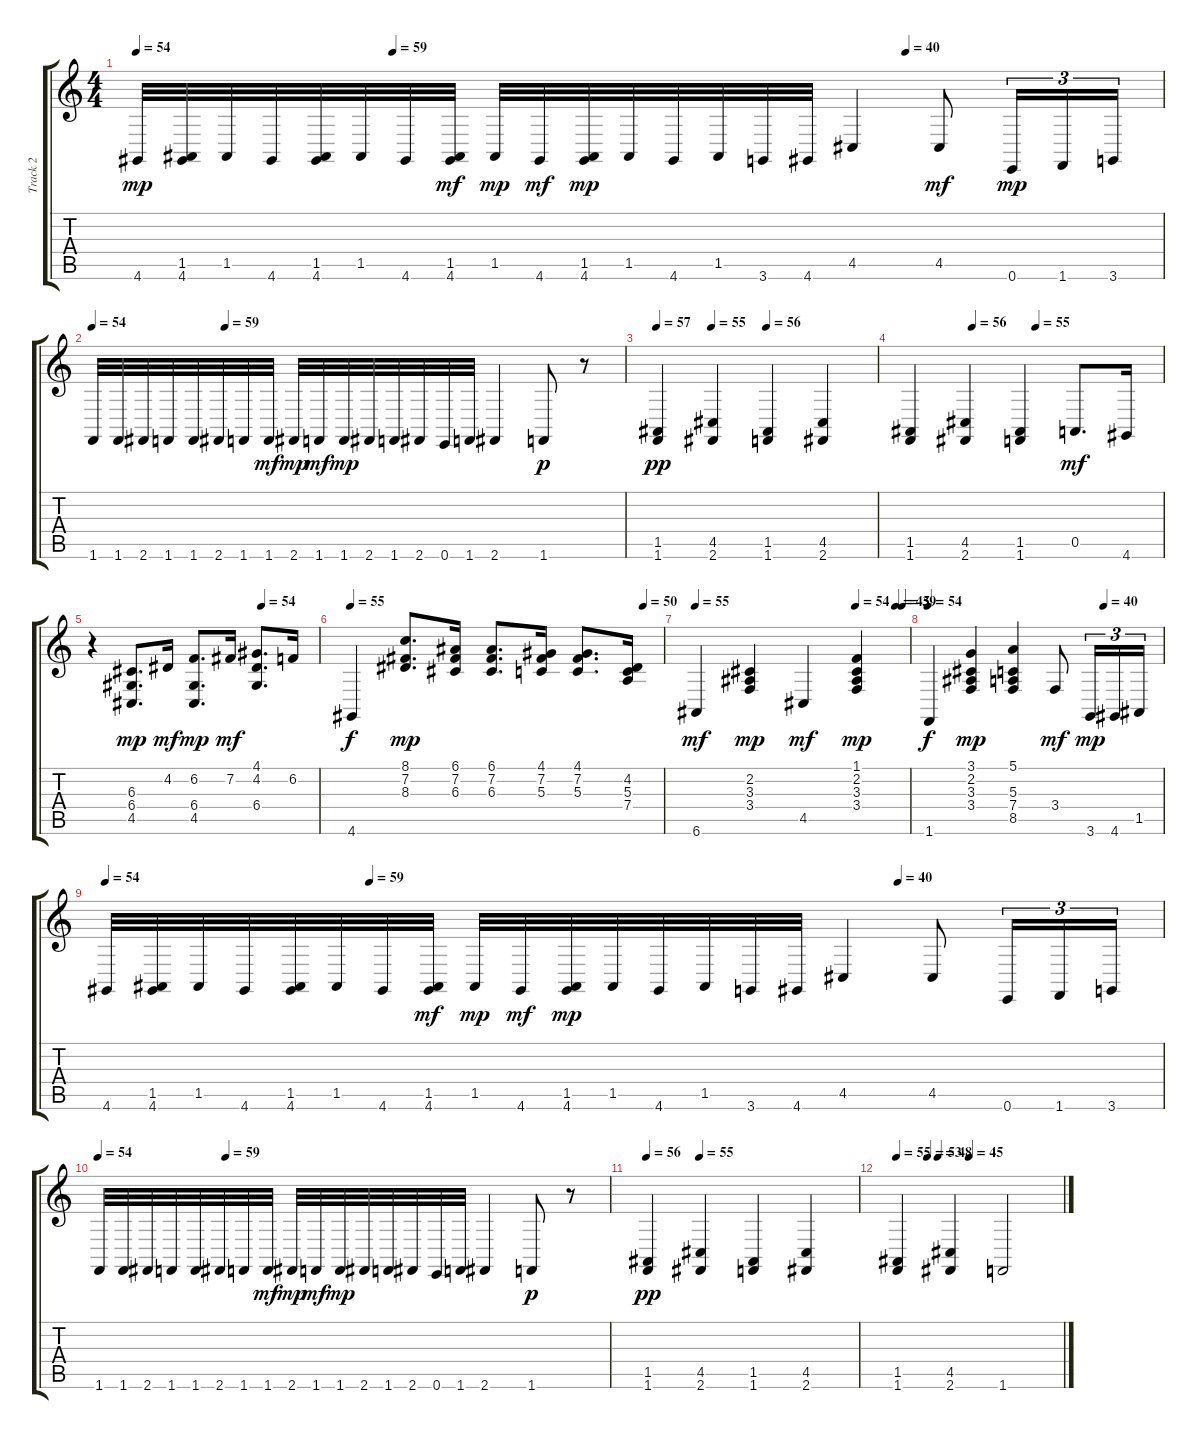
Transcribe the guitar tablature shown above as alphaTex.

\track ("Track 2" "Track 2") {instrument acousticgrandpiano}
\staff {score tabs}
\tuning (E4 B3 G3 D3 A2 E2) {hide}
\ts (4 4)
\tempo 54
\tempo (59 0.25)
\tempo (40 0.75)
\clef g2
\ks c
4.6.32{dy mp} (1.5 4.6).32 1.5.32 4.6.32 (1.5 4.6).32 1.5.32 4.6.32 (1.5 4.6).32{dy mf} 1.5.32{dy mp} 4.6.32{dy mf} (1.5 4.6).32{dy mp} 1.5.32 4.6.32 1.5.32 3.6.32 4.6.32 4.5.4 4.5.8{dy mf} 0.6.16{tu (3 2) dy mp} 1.6.16{tu (3 2)} 3.6.16{tu (3 2)} |
\tempo 54
\tempo (59 0.25)
1.6.32 1.6.32 2.6.32 1.6.32 1.6.32 2.6.32 1.6.32 1.6.32{dy mf} 2.6.32{dy mp} 1.6.32{dy mf} 1.6.32{dy mp} 2.6.32 1.6.32 2.6.32 0.6.32 1.6.32 2.6.4 1.6.8{dy p} r.8 |
\tempo 57
\tempo (55 0.25)
\tempo (56 0.5)
(1.5 1.6).4{dy pp} (4.5 2.6).4 (1.5 1.6).4 (4.5 2.6).4 |
\tempo (56 0.25)
\tempo (55 0.5)
(1.5 1.6).4 (4.5 2.6).4 (1.5 1.6).4 0.5.8{d dy mf} 4.6.16 |
\tempo (54 0.75)
r.4 (6.3 6.4 4.5).8{d dy mp} 4.2.16{dy mf} (6.2 6.4 4.5).8{d dy mp} 7.2.16{dy mf} (4.1 4.2 6.4).8{d} 6.2.16 |
\tempo 55
\tempo (50 0.9375)
4.6.4{dy f} (8.1 7.2 8.3).8{d dy mp} (6.1 7.2 6.3).16 (6.1 7.2 6.3).8{d} (4.1 7.2 5.3).16 (4.1 7.2 5.3).8{d} (4.2 5.3 7.4).16 |
\tempo 55
\tempo (54 0.75)
\tempo (45 0.9375)
\tempo (39 0.96875)
6.6.4{dy mf} (2.2 3.3 3.4).4{dy mp} 4.5.4{dy mf} (1.1 2.2 3.3 3.4).4{dy mp} |
\tempo 54
\tempo (40 0.75)
1.6.4{dy f} (3.1 2.2 3.3 3.4).4{dy mp} (5.1 5.3 7.4 8.5).4 3.4.8{dy mf} 3.6.16{tu (3 2) dy mp} 4.6.16{tu (3 2)} 1.5.16{tu (3 2)} |
\tempo 54
\tempo (59 0.25)
\tempo (40 0.75)
4.6.32 (1.5 4.6).32 1.5.32 4.6.32 (1.5 4.6).32 1.5.32 4.6.32 (1.5 4.6).32{dy mf} 1.5.32{dy mp} 4.6.32{dy mf} (1.5 4.6).32{dy mp} 1.5.32 4.6.32 1.5.32 3.6.32 4.6.32 4.5.4 4.5.8 0.6.16{tu (3 2)} 1.6.16{tu (3 2)} 3.6.16{tu (3 2)} |
\tempo 54
\tempo (59 0.25)
1.6.32 1.6.32 2.6.32 1.6.32 1.6.32 2.6.32 1.6.32 1.6.32{dy mf} 2.6.32{dy mp} 1.6.32{dy mf} 1.6.32{dy mp} 2.6.32 1.6.32 2.6.32 0.6.32 1.6.32 2.6.4 1.6.8{dy p} r.8 |
\tempo 56
\tempo (55 0.25)
(1.5 1.6).4{dy pp} (4.5 2.6).4 (1.5 1.6).4 (4.5 2.6).4 |
\tempo 55
\tempo (53 0.1875)
\tempo (48 0.25)
\tempo (45 0.4375)
(1.5 1.6).4 (4.5 2.6).4 1.6.2
